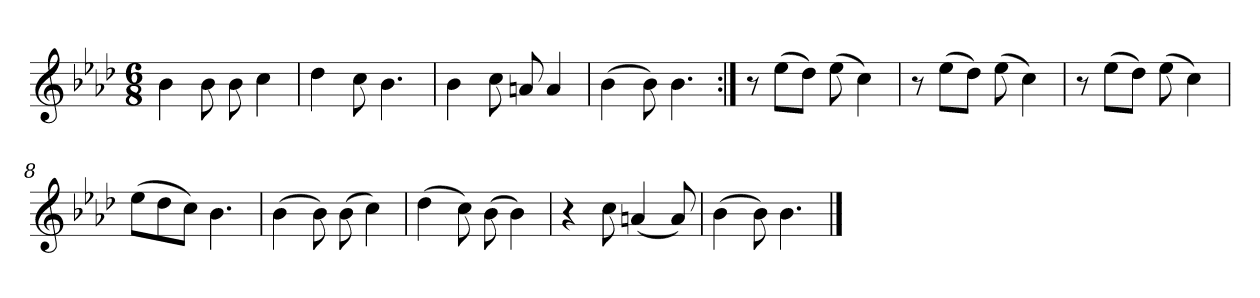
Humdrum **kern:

**kern
*part1
*staff1
*clefG2
*k[b-e-a-d-]
*A-:
*M6/8
*MM180
=1
4b->\
8b-\
8b-\
4cc\
=2
4dd-\
8cc\
4.b-\
=3
4b-\
8cc\
8an/
4a/
=4
(4b-\
8b-\)
4.b-\
!!LO:LB:g=z
=5:|!
8r
(8ee-\L
8dd-\J)
(8ee-\
4cc\)
=6
8r
(8ee-\L
8dd-\J)
(8ee-\
4cc\)
=7
8r
(8ee-\L
8dd-\J)
(8ee-\
4cc\)
=8
(8ee-\L
8dd-\
8cc\J)
4.b-\
!!LO:LB:g=z
=9
(4b->\
8b-\)
(8b-\
4cc\)
=10
(4dd-\
8cc\)
(8b-\
4b-\)
=11
4r
8cc\
(4an/
8a/)
=12
(4b-\
8b-\)
4.b-\
==
*-
